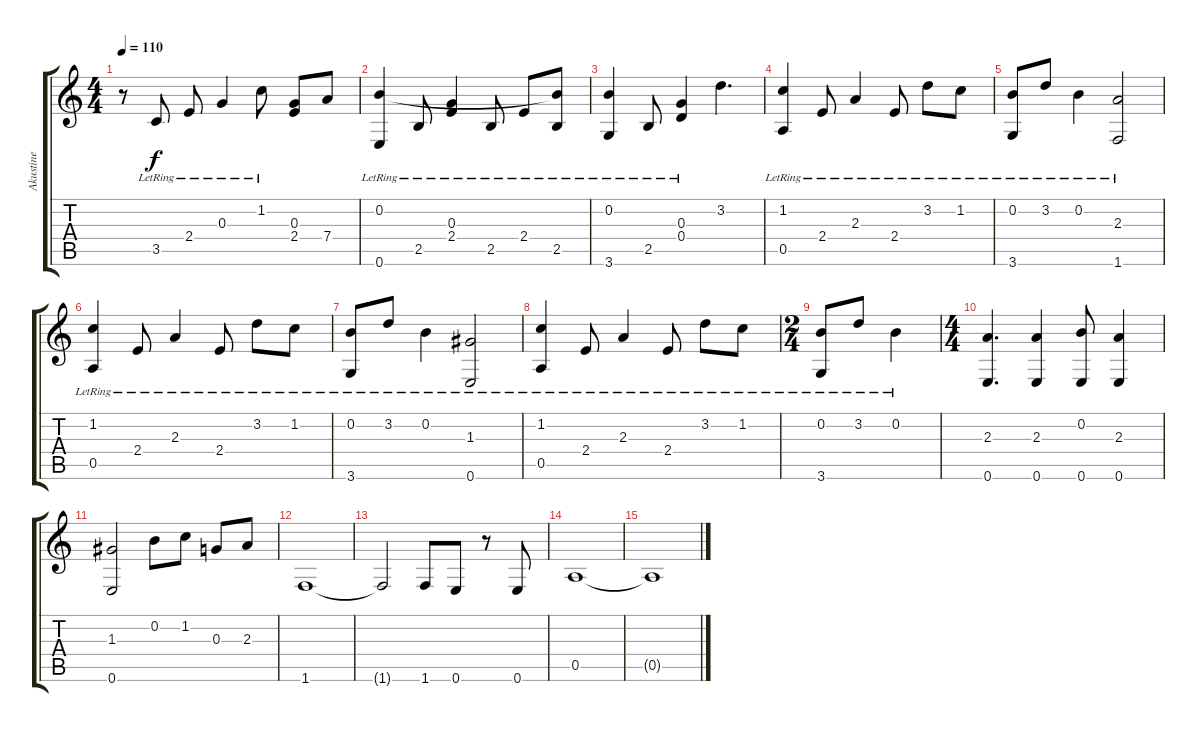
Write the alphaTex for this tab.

\track ("Akustine" "Akustine") {instrument acousticguitarsteel}
\staff {score tabs}
\tuning (E4 B3 G3 D3 A2 E2) {hide}
\ts (4 4)
\tempo 110
\clef g2
\ks c
r.8{dy f} 3.5{lr}.8 2.4{lr}.8 0.3{lr}.4 1.2{lr}.8 (0.3 2.4).8 7.4.8 |
(0.2 0.6{lr}).4 2.5{lr}.8 (0.3 2.4{lr}).4 2.5{lr}.8 2.4{lr}.8 (0.2{t} 2.5{lr}).8 |
(0.2 3.6{lr}).4 2.5{lr}.8 (0.3 0.4{lr}).4 3.2.4{d} |
(1.2{lr} 0.5{lr}).4 2.4{lr}.8 2.3{lr}.4 2.4{lr}.8 3.2{lr}.8 1.2{lr}.8 |
(0.2{lr} 3.6{lr}).8 3.2{lr}.8 0.2{lr}.4 (2.3{lr} 1.6{lr}).2 |
(1.2{lr} 0.5{lr}).4 2.4{lr}.8 2.3{lr}.4 2.4{lr}.8 3.2{lr}.8 1.2{lr}.8 |
(0.2{lr} 3.6{lr}).8 3.2{lr}.8 0.2{lr}.4 (1.3{lr} 0.6{lr}).2 |
(1.2{lr} 0.5{lr}).4 2.4{lr}.8 2.3{lr}.4 2.4{lr}.8 3.2{lr}.8 1.2{lr}.8 |
\ts (2 4)
(0.2{lr} 3.6{lr}).8 3.2{lr}.8 0.2{lr}.4 |
\ts (4 4)
(2.3 0.6).4{d} (2.3 0.6).4 (0.2 0.6).8 (2.3 0.6).4 |
(1.3 0.6).2 0.2.8 1.2.8 0.3.8 2.3.8 |
1.6.1 |
1.6{t}.2 1.6.8 0.6.8 r.8 0.6.8 |
0.5.1 |
0.5{t}.1
